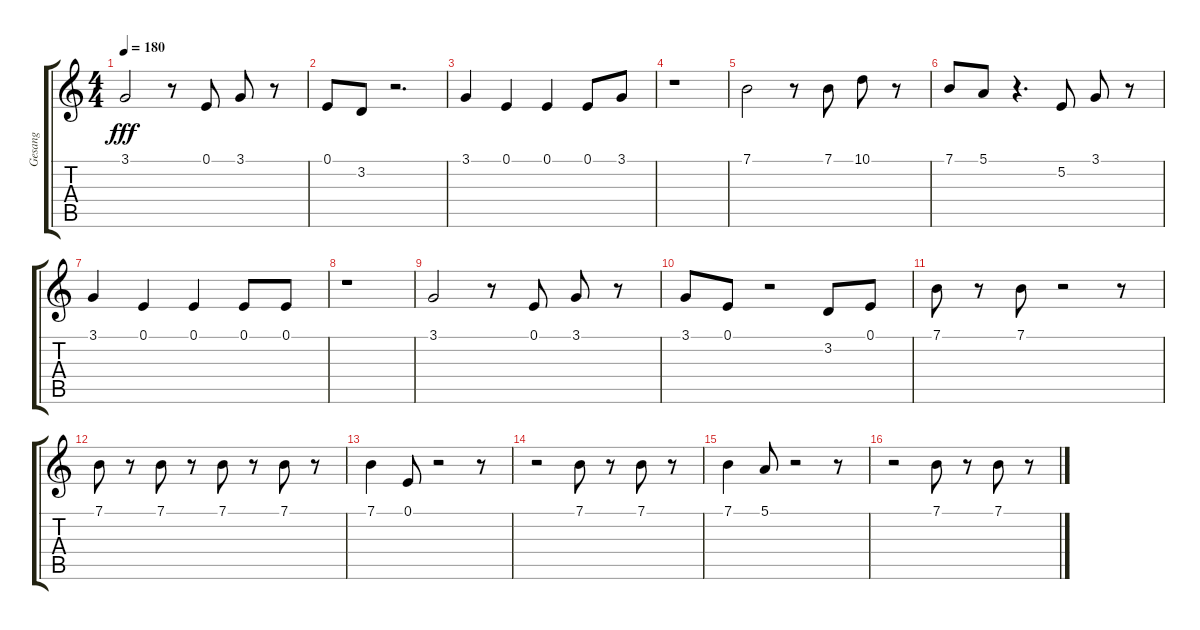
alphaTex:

\track ("Gesang" "Gesang") {instrument lead2sawtooth}
\staff {score tabs}
\tuning (E4 B3 G3 D3 A2 E2) {hide}
\ts (4 4)
\tempo 180
\clef g2
\ks c
3.1.2{dy fff} r.8 0.1.8 3.1.8 r.8 |
0.1.8 3.2.8 r.2{d} |
3.1.4 0.1.4 0.1.4 0.1.8 3.1.8 |
r.1 |
7.1.2 r.8 7.1.8 10.1.8 r.8 |
7.1.8 5.1.8 r.4{d} 5.2.8 3.1.8 r.8 |
3.1.4 0.1.4 0.1.4 0.1.8 0.1.8 |
r.1 |
3.1.2 r.8 0.1.8 3.1.8 r.8 |
3.1.8 0.1.8 r.2 3.2.8 0.1.8 |
7.1.8 r.8 7.1.8 r.2 r.8 |
7.1.8 r.8 7.1.8 r.8 7.1.8 r.8 7.1.8 r.8 |
7.1.4 0.1.8 r.2 r.8 |
r.2 7.1.8 r.8 7.1.8 r.8 |
7.1.4 5.1.8 r.2 r.8 |
r.2 7.1.8 r.8 7.1.8 r.8
